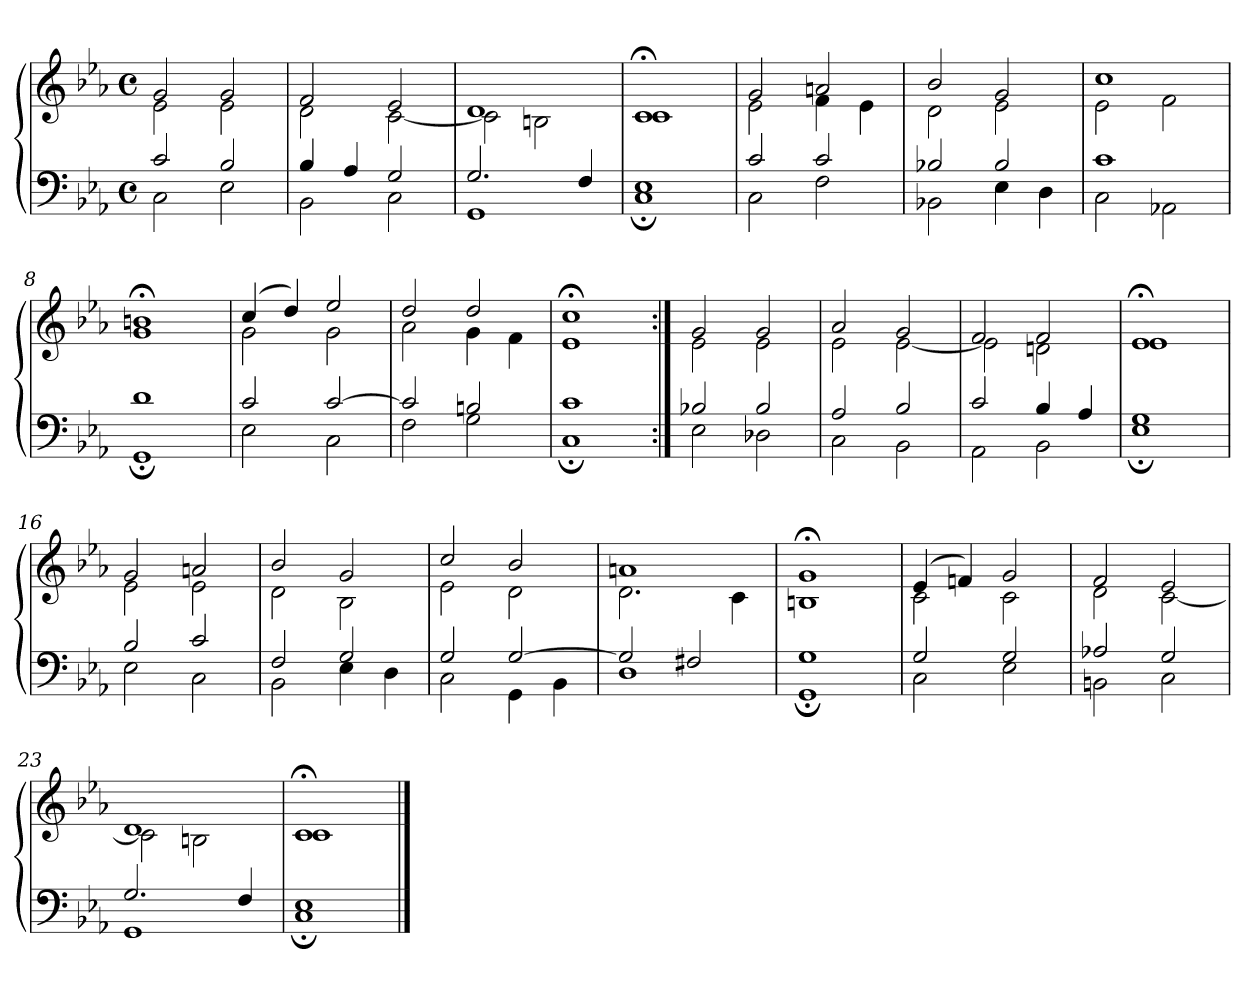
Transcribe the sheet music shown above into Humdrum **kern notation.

**kern	**kern
*part1	*part1
*staff2	*staff1
*clefF4	*clefG2
*k[b-e-a-]	*k[b-e-a-]
*M4/4	*M4/4
*met(c)	*met(c)
=1	=1
*^	*^
2c	2C	2g	2e-
2B-	2E-	2g	2e-
=2	=2	=2	=2
4B-	2BB-	2f	2d
4A-	.	.	.
2G	2C	2e-	[2c
=3	=3	=3	=3
2.G	1GG	1d	2c]
.	.	.	2Bn
4F	.	.	.
=4	=4	=4	=4
1E-	1C;	1c;<	1c
=5	=5	=5	=5
2c	2C	2g	2e-
2c	2F	2an	4f
.	.	.	4e-
=6	=6	=6	=6
2B-X	2BB-X	2b-	2d
2B-	4E-	2g	2e-
.	4D	.	.
=7	=7	=7	=7
1c	2C	1cc	2e-
.	2AA-X	.	2f
=8	=8	=8	=8
1d	1GG;	1bn;<	1g
!!LO:LB:g=z	!!
=9	=9	=9	=9
2c	2E-	(4cc	2g
.	.	4dd)	.
[2c	2C	2ee-	2g
=10	=10	=10	=10
2c]	2F	2dd	2a-
2Bn	2G	2dd	4g
.	.	.	4f
=11	=11	=11	=11
1c	1C;	1cc;<	1e-
=12:|!	=12:|!	=12:|!	=12:|!
2B-X	2E-	2g	2e-
2B-	2D-X	2g	2e-
=13	=13	=13	=13
2A-	2C	2a-	2e-
2B-	2BB-	2g	[2e-
=14	=14	=14	=14
2c	2AA-	2f	2e-]
4B-	2BB-	2f	2dn
4A-	.	.	.
=15	=15	=15	=15
1G	1E-;	1e-;<	1e-
=16	=16	=16	=16
2B-	2E-	2g	2e-
2c	2C	2an	2e-
!!LO:LB:g=z	!!
=17	=17	=17	=17
2F	2BB-	2b-	2d
2G	4E-	2g	2B-
.	4D	.	.
=18	=18	=18	=18
2G	2C	2cc	2e-
[2G	4GG	2b-	2d
.	4BB-	.	.
=19	=19	=19	=19
2G]	1D	1an	2.d
2F#X	.	.	.
.	.	.	4c
=20	=20	=20	=20
1G	1GG;	1g;<	1Bn
=21	=21	=21	=21
2G	2C	(4e-	2c
.	.	4fn)	.
2G	2E-	2g	2c
=22	=22	=22	=22
2A-X	2BBn	2f	2d
2G	2C	2e-	[2c
=23	=23	=23	=23
2.G	1GG	1d	2c]
.	.	.	2Bn
4F	.	.	.
=24	=24	=24	=24
1E-	1C;	1c;<	1c
*v	*v	*	*
*	*v	*v
==	==
*-	*-
